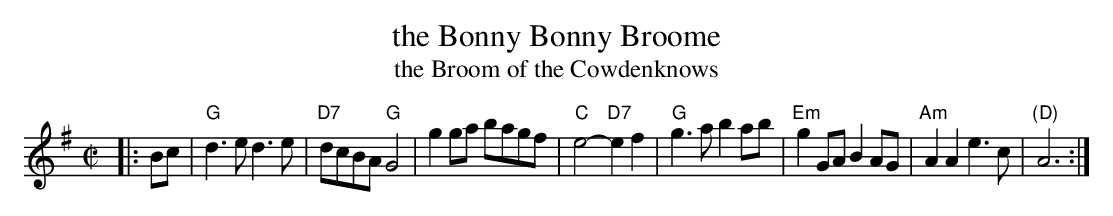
X:1
T: the Bonny Bonny Broome
T: the Broom of the Cowdenknows
M: C|
L: 1/8
K: G
|: Bc | "G"d3e d3e | "D7"dcBA "G"G4 | g2ga bagf | "C"e4- "D7"e2f2 \
| "G"g3a b2ab | "Em"g2GA B2AG | "Am"A2A2 e3c | "(D)"A6 :|
